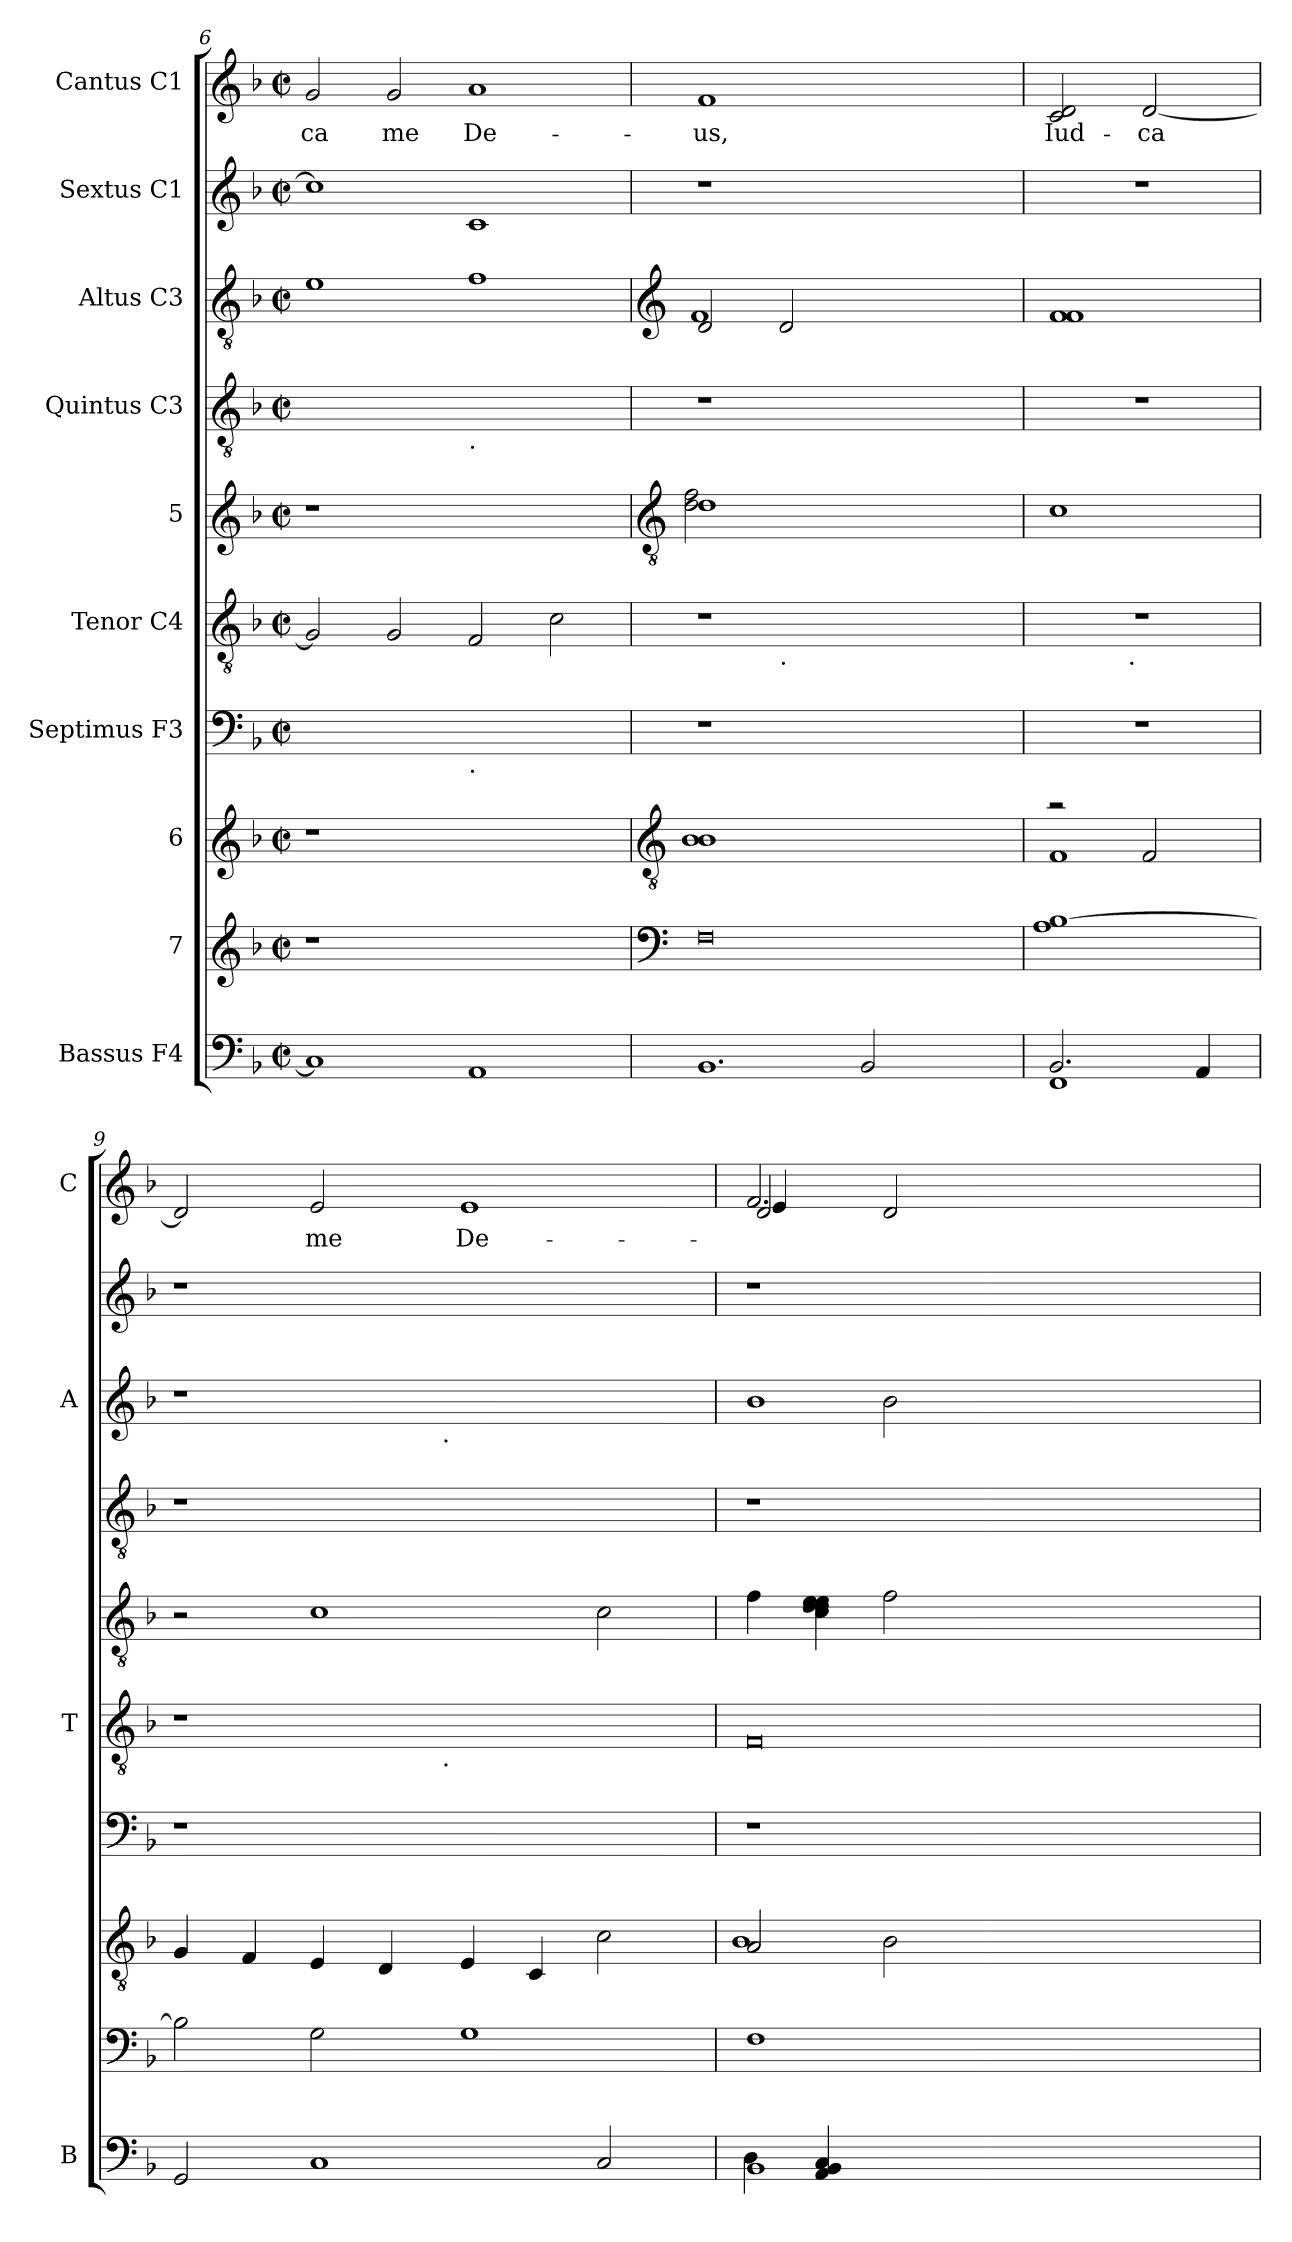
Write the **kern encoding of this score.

**kern	**kern	**kern	**kern	**kern	**kern	**kern	**kern	**kern	**kern	**text
*part10	*part9	*part8	*part7	*part6	*part5	*part4	*part3	*part2	*part1	*part1
*staff10	*staff9	*staff8	*staff7	*staff6	*staff5	*staff4	*staff3	*staff2	*staff1	*staff1
*I"Bassus F4	*I"7	*I"6	*I"Septimus F3	*I"Tenor C4	*I"5	*I"Quintus C3	*I"Altus C3	*I"Sextus C1	*I"Cantus C1	*
*I'B	*	*	*	*I'T	*	*	*I'A	*	*I'C	*
*clefF4	*clefG2	*clefG2	*clefF4	*clefGv2	*clefG2	*clefGv2	*clefGv2	*clefG2	*clefG2	*
*ITrd7c12	*	*	*	*	*	*	*	*	*	*
*k[b-]	*k[b-]	*k[b-]	*k[b-]	*k[b-]	*k[b-]	*k[b-]	*k[b-]	*k[b-]	*k[b-]	*
*F:	*F:	*F:	*F:	*F:	*F:	*F:	*F:	*F:	*F:	*
*M2/2	*M2/2	*M2/2	*M2/2	*M2/2	*M2/2	*M2/2	*M2/2	*M2/2	*M2/2	*
*met(c|)	*met(c|)	*met(c|)	*met(c|)	*met(c|)	*met(c|)	*met(c|)	*met(c|)	*met(c|)	*met(c|)	*
=6	=6	=6	=6	=6	=6	=6	=6	=6	=6	=6
!	!	!	!	!	!	!	!	!	!	!LO:LY:b
1CC]	1r	1r	1ryy	2G/]	1r	1ryy	1e	1cc]	2g/	-ca
!	!	!	!	!	!	!	!	!	!	!LO:LY:b
.	.	.	.	2G/	.	.	.	.	2g/	me
!	!	!	!	!	!	!LO:TX:b:t=.	!	!	!	!
!	!	!	!LO:TX:b:t=.	!	!	!	!	!	!	!
!	!	!	!	!	!	!	!	!	!	!LO:LY:b
1AAA	1ryy	1ryy	1ryy	2F/	1ryy	1ryy	1f	1c	1a	De-
.	.	.	.	2c\	.	.	.	.	.	.
!!LO:LB:g=z
=7	=7	=7	=7	=7	=7	=7	=7	=7	=7	=7
*	*clefF4	*clefGv2	*	*	*clefGv2	*	*clefG2	*	*	*
*^	*	*	*	*	*^	*	*^	*	*	*
!	!	!	!	!	!	!	!	!	!	!	!	!	!LO:LY:b
*	*	*	*	*	*^	*	*	*	*	*	*	*	*
1.BBB-	1ryy	0F	1B- 1B-	1r	1r	2ryy	1d	2d\ 2f\	1r	2d/	1f	1r	1f	-us,
!	!	!	!	!	!	!LO:TX:b:t=.	!	!	!	!	!	!	!	!
.	.	.	.	.	.	1.ryy	.	1ryy	.	2d/	.	.	.	.
.	2BBB-/	.	1ryy	1ryy	1ryy	.	1ryy	.	1ryy	1ryy	1ryy	1ryy	1ryy	.
2ryy	2ryy	.	.	.	.	.	.	2ryy	.	.	.	.	.	.
*	*	*	*	*	*	*	*	*	*	*v	*v	*	*	*
=8	=8	=8	=8	=8	=8	=8	=8	=8	=8	=8	=8	=8	=8
*	*	*	*^	*	*	*	*	*	*	*	*	*	*
!	!	!	!	!	!	!	!	!	!	!	!	!	!	!LO:LY:b
*	*	*	*	*	*	*	*	*v	*v	*	*	*	*	*
2.BBB-/	1FFF	1A [>1B-	2ra	1F	1r	1r	4...ryy	1c	1r	1f 1f	1r	2c/ 2d/	Iud-
!	!	!	!	!	!	!	!LO:TX:b:t=.	!	!	!	!	!	!
.	.	.	.	.	.	.	2ryy	.	.	.	.	.	.
!	!	!	!	!	!	!	!	!	!	!	!	!	!LO:LY:b
.	.	.	2F/	.	.	.	.	.	.	.	.	[<2d/	-ca
4AAA/	.	.	.	.	.	.	.	.	.	.	.	.	.
.	.	.	.	.	.	.	32ryy	.	.	.	.	.	.
*v	*v	*	*v	*v	*	*	*	*	*	*	*	*	*
=9	=9	=9	=9	=9	=9	=9	=9	=9	=9	=9	=9
*	*	*	*	*	*	*	*	*^	*	*	*
2GGG/	2B-\]	4G/	1r	1r	2ryy	2r	1r	1r	2ryy	1r	2d/]	.
.	.	4F/	.	.	.	.	.	.	.	.	.	.
!	!	!	!	!	!	!	!	!	!	!	!	!LO:LY:b
1CC	2G\	4E/	.	.	4...ryy	1c	.	.	4...ryy	.	2e/	me
.	.	4D/	.	.	.	.	.	.	.	.	.	.
!	!	!	!	!	!	!	!	!	!LO:TX:b:t=.	!	!	!
!	!	!	!	!	!LO:TX:b:t=.	!	!	!	!	!	!	!
.	.	.	.	.	1ryy	.	.	.	1ryy	.	.	.
!	!	!	!	!	!	!	!	!	!	!	!	!LO:LY:b
.	1G	4E/	1ryy	1ryy	.	.	1ryy	1ryy	.	1ryy	1e	De-
.	.	4C/	.	.	.	.	.	.	.	.	.	.
2CC/	.	2c\	.	.	.	2c\	.	.	.	.	.	.
.	.	.	.	.	32ryy	.	.	.	32ryy	.	.	.
*	*	*	*	*v	*v	*	*	*	*	*	*	*
=10	=10	=10	=10	=10	=10	=10	=10	=10	=10	=10	=10
*^	*	*^	*	*	*	*	*	*	*	*^	*
*	*	*	*	*	*	*	*	*	*	*	*	*	*^	*
1BBB-	4DD\	1F	2A/	1B-	1r	0F	4f\	1r	1b-	2ryy	1r	2.f/	2d/	4e/	.
.	4AAA/ 4BBB-/ 4CC/	.	.	.	.	.	4c\ 4d\ 4d\ 4e\ 4e\	.	.	.	.	.	.	4ryy	.
.	1ryy	.	2B-\	.	.	.	2f\	.	.	2b-\	.	.	1ryy	2d/	.
.	.	.	.	.	.	.	.	.	.	.	.	1ryy	.	.	.
1ryy	.	1ryy	1ryy	1ryy	1ryy	.	1ryy	1ryy	1ryy	1ryy	1ryy	.	.	1ryy	.
.	2ryy	.	.	.	.	.	.	.	.	.	.	.	2ryy	.	.
.	.	.	.	.	.	.	.	.	.	.	.	4ryy	.	.	.
*v	*v	*	*v	*v	*	*	*	*	*v	*v	*	*v	*v	*v	*
=	=	=	=	=	=	=	=	=	=	=
*-	*-	*-	*-	*-	*-	*-	*-	*-	*-	*-
